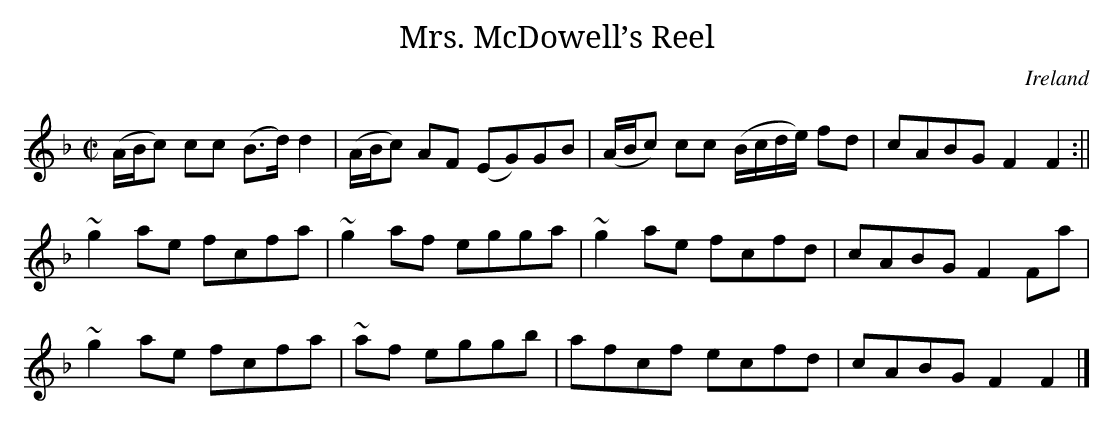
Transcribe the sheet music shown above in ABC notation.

X:1
T:Mrs. McDowell’s Reel
M:C|
L:1/8
O:Ireland
K:F
(A/B/c) cc (B>d) d2|(A/B/c) AF (EG)GB|(A/B/c) cc (B/c/d/e/) fd|cABG F2F2:||
~g2 ae fcfa|~g2 af egga|~g2 ae fcfd|cABG F2 Fa|
~g2 ae fcfa|~2 af eggb|afcf ecfd|cABG F2F2|]
